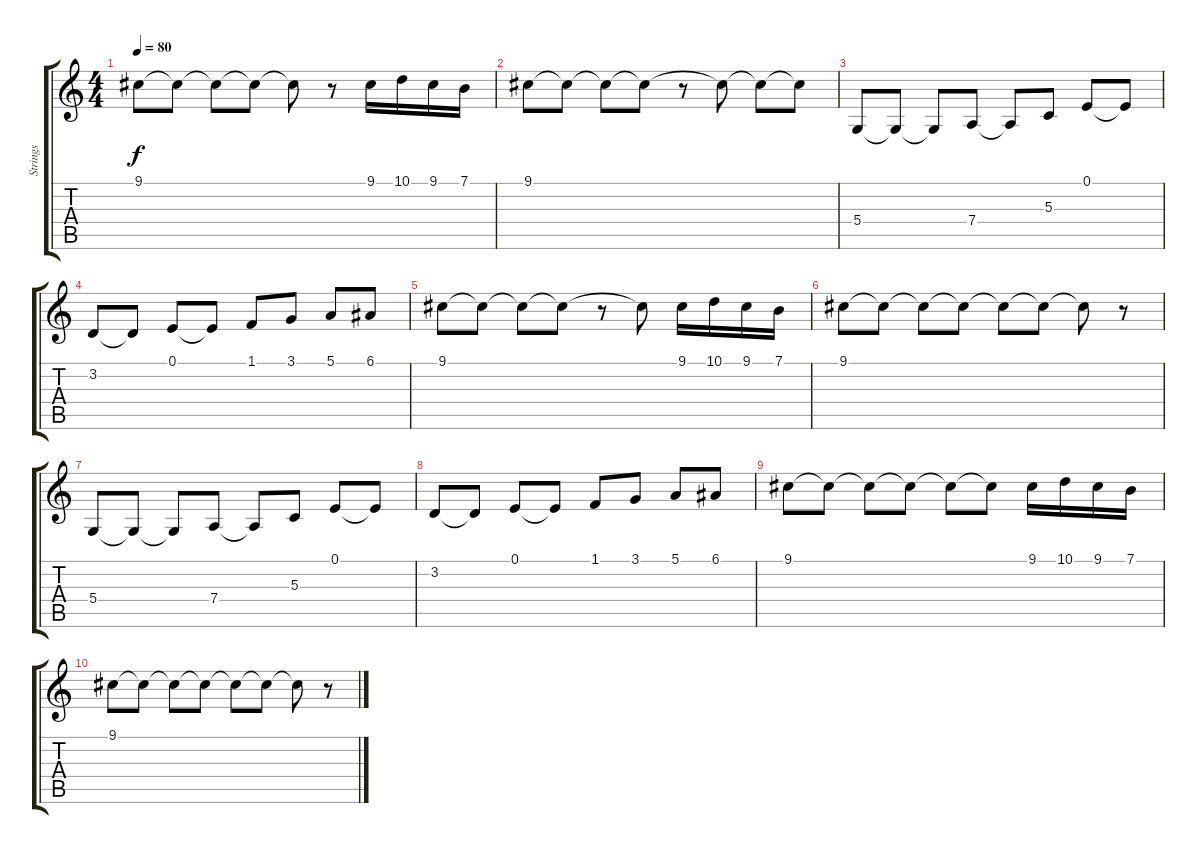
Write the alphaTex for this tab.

\track ("Strings       " "Strings   ") {instrument stringensemble1}
\staff {score tabs}
\tuning (E4 B3 G3 D3 A2 E2) {hide}
\ts (4 4)
\tempo 80
\clef g2
\ks c
9.1.8{dy f} 9.1{t}.8 9.1{t}.8 9.1{t}.8 9.1{t}.8 r.8 9.1.16 10.1.16 9.1.16 7.1.16 |
9.1.8 9.1{t}.8 9.1{t}.8 9.1{t}.8 r.8 9.1{t}.8 9.1{t}.8 9.1{t}.8 |
5.4.8 5.4{t}.8 5.4{t}.8 7.4.8 7.4{t}.8 5.3.8 0.1.8 0.1{t}.8 |
3.2.8 3.2{t}.8 0.1.8 0.1{t}.8 1.1.8 3.1.8 5.1.8 6.1.8 |
9.1.8 9.1{t}.8 9.1{t}.8 9.1{t}.8 r.8 9.1{t}.8 9.1.16 10.1.16 9.1.16 7.1.16 |
9.1.8 9.1{t}.8 9.1{t}.8 9.1{t}.8 9.1{t}.8 9.1{t}.8 9.1{t}.8 r.8 |
5.4.8 5.4{t}.8 5.4{t}.8 7.4.8 7.4{t}.8 5.3.8 0.1.8 0.1{t}.8 |
3.2.8 3.2{t}.8 0.1.8 0.1{t}.8 1.1.8 3.1.8 5.1.8 6.1.8 |
9.1.8 9.1{t}.8 9.1{t}.8 9.1{t}.8 9.1{t}.8 9.1{t}.8 9.1.16 10.1.16 9.1.16 7.1.16 |
9.1.8 9.1{t}.8 9.1{t}.8 9.1{t}.8 9.1{t}.8 9.1{t}.8 9.1{t}.8 r.8
